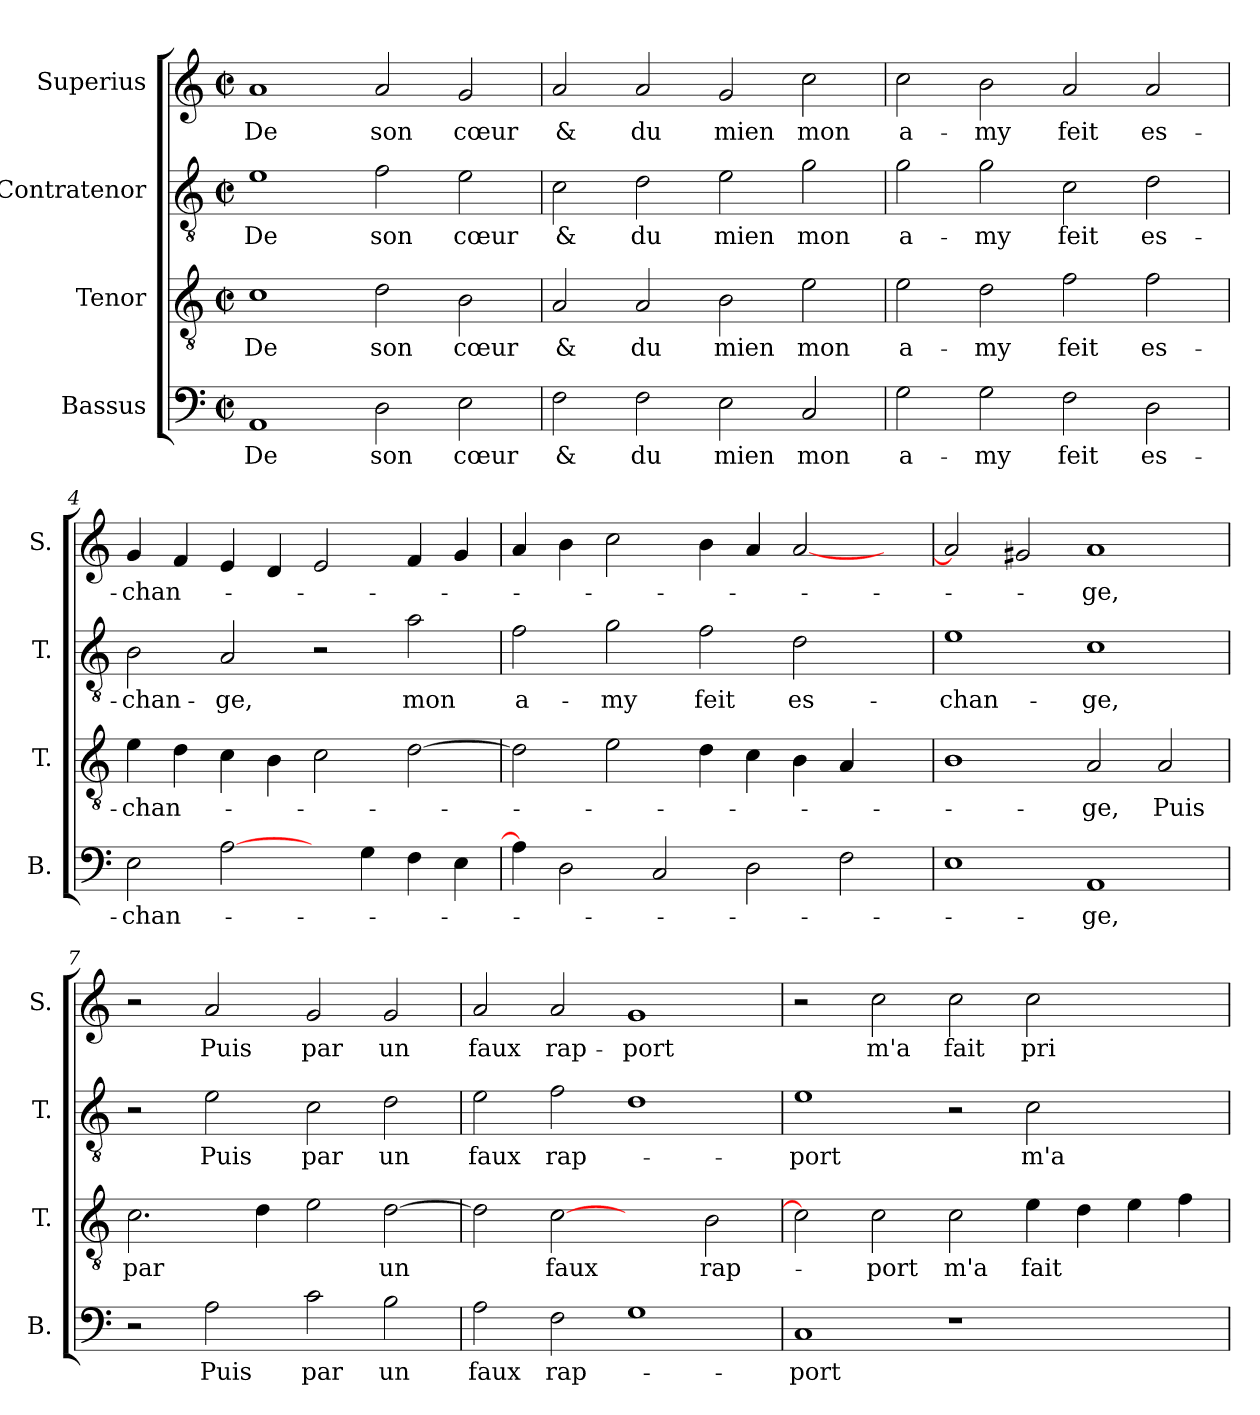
**kern	**text	**kern	**text	**kern	**text	**kern	**text
*part4	*part4	*part3	*part3	*part2	*part2	*part1	*part1
*staff4	*staff4	*staff3	*staff3	*staff2	*staff2	*staff1	*staff1
*I"Bassus	*	*I"Tenor	*	*I"Contratenor	*	*I"Superius	*
*I'B.	*	*I'T.	*	*I'T.	*	*I'S.	*
*clefF4	*	*clefGv2	*	*clefGv2	*	*clefG2	*
*k[]	*	*k[]	*	*k[]	*	*k[]	*
*C:	*	*C:	*	*C:	*	*C:	*
*M2/2	*	*M2/2	*	*M2/2	*	*M2/2	*
*met(c|)	*	*met(c|)	*	*met(c|)	*	*met(c|)	*
=1	=1	=1	=1	=1	=1	=1	=1
1AA/	De	1c\	De	1e\	De	1a/	De
2D\	son	2d\	son	2f\	son	2a/	son
2E\	cœur	2B\	cœur	2e\	cœur	2g/	cœur
=2	=2	=2	=2	=2	=2	=2	=2
2F\	&	2A/	&	2c\	&	2a/	&
2F\	du	2A/	du	2d\	du	2a/	du
2E\	mien	2B\	mien	2e\	mien	2g/	mien
2C/	mon	2e\	mon	2g\	mon	2cc\	mon
=3	=3	=3	=3	=3	=3	=3	=3
2G\	a-	2e\	a-	2g\	a-	2cc\	a-
2G\	-my	2d\	-my	2g\	-my	2b\	-my
2F\	feit	2f\	feit	2c\	feit	2a/	feit
2D\	es-	2f\	es-	2d\	es-	2a/	es-
=4	=4	=4	=4	=4	=4	=4	=4
2E\	-chan-	4e\	-chan-	2B\	-chan-	4g/	-chan-
.	.	4d\	.	.	.	4f/	.
[2A\	.	4c\	.	2A/	-ge,	4e/	.
.	.	4B\	.	.	.	4d/	.
4ryy	.	2c\	.	2r	.	2e/	.
4G\	.	.	.	.	.	.	.
4F\	.	[2d\	.	2a\	mon	4f/	.
4E\	.	.	.	.	.	4g/	.
=5	=5	=5	=5	=5	=5	=5	=5
4A\]	.	2d\]	.	2f\	a-	4a/	.
2D\	.	.	.	.	.	4b\	.
.	.	2e\	.	2g\	-my	2cc\	.
2C/	.	.	.	.	.	.	.
.	.	4d\	.	2f\	feit	4b\	.
2D\	.	4c\	.	.	.	4a/	.
.	.	4B\	.	2d\	es-	[2a/	.
2F\	.	4A/	.	.	.	.	.
.	.	4ryy	.	4ryy	.	4ryy	.
=6	=6	=6	=6	=6	=6	=6	=6
1E\	.	1B\	.	1e\	-chan-	2a/]	.
.	.	.	.	.	.	2g#X/	.
1AA/	-ge,	2A/	-ge,	1c\	-ge,	1a/	-ge,
.	.	2A/	Puis	.	.	.	.
!!LO:LB:g=z
=7	=7	=7	=7	=7	=7	=7	=7
2r	.	2.c\	par	2r	.	2r	.
2A\	Puis	.	.	2e\	Puis	2a/	Puis
.	.	4d\	.	.	.	.	.
2c\	par	2e\	.	2c\	par	2g/	par
2B\	un	[2d\	un	2d\	un	2g/	un
=8	=8	=8	=8	=8	=8	=8	=8
2A\	faux	2d\]	.	2e\	faux	2a/	faux
2F\	rap-	[2c\	faux	2f\	rap-	2a/	rap-
1G\	.	2ryy	.	1d\	.	1g/	-port
.	.	2B\	rap-	.	.	.	.
=9	=9	=9	=9	=9	=9	=9	=9
1C/	-port	2c\]	.	1e\	-port	2r	.
.	.	2c\	-port	.	.	2cc\	m'a
1r	.	2c\	m'a	2r	.	2cc\	fait
.	.	4e\	fait	2c\	m'a	2cc\	pri-
.	.	4d\	.	.	.	.	.
2ryy	.	4e\	.	2ryy	.	2ryy	.
.	.	4f\	.	.	.	.	.
=	=	=	=	=	=	=	=
*-	*-	*-	*-	*-	*-	*-	*-
